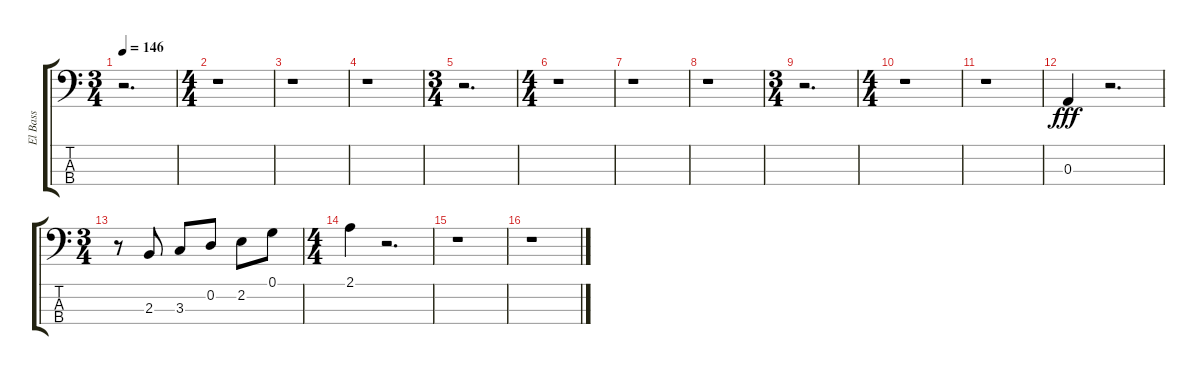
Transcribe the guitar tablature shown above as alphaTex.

\track ("El Bass" "El Bass") {instrument electricbasspick}
\staff {score tabs}
\tuning (G2 D2 A1 E1) {hide}
\ts (3 4)
\tempo 146
\clef f4
\ks c
r.2{d dy fff} |
\ts (4 4)
r.1 |
r.1 |
r.1 |
\ts (3 4)
r.2{d} |
\ts (4 4)
r.1 |
r.1 |
r.1 |
\ts (3 4)
r.2{d} |
\ts (4 4)
r.1 |
r.1 |
0.3.4 r.2{d} |
\ts (3 4)
r.8 2.3.8 3.3.8 0.2.8 2.2.8 0.1.8 |
\ts (4 4)
2.1.4 r.2{d} |
r.1 |
r.1
